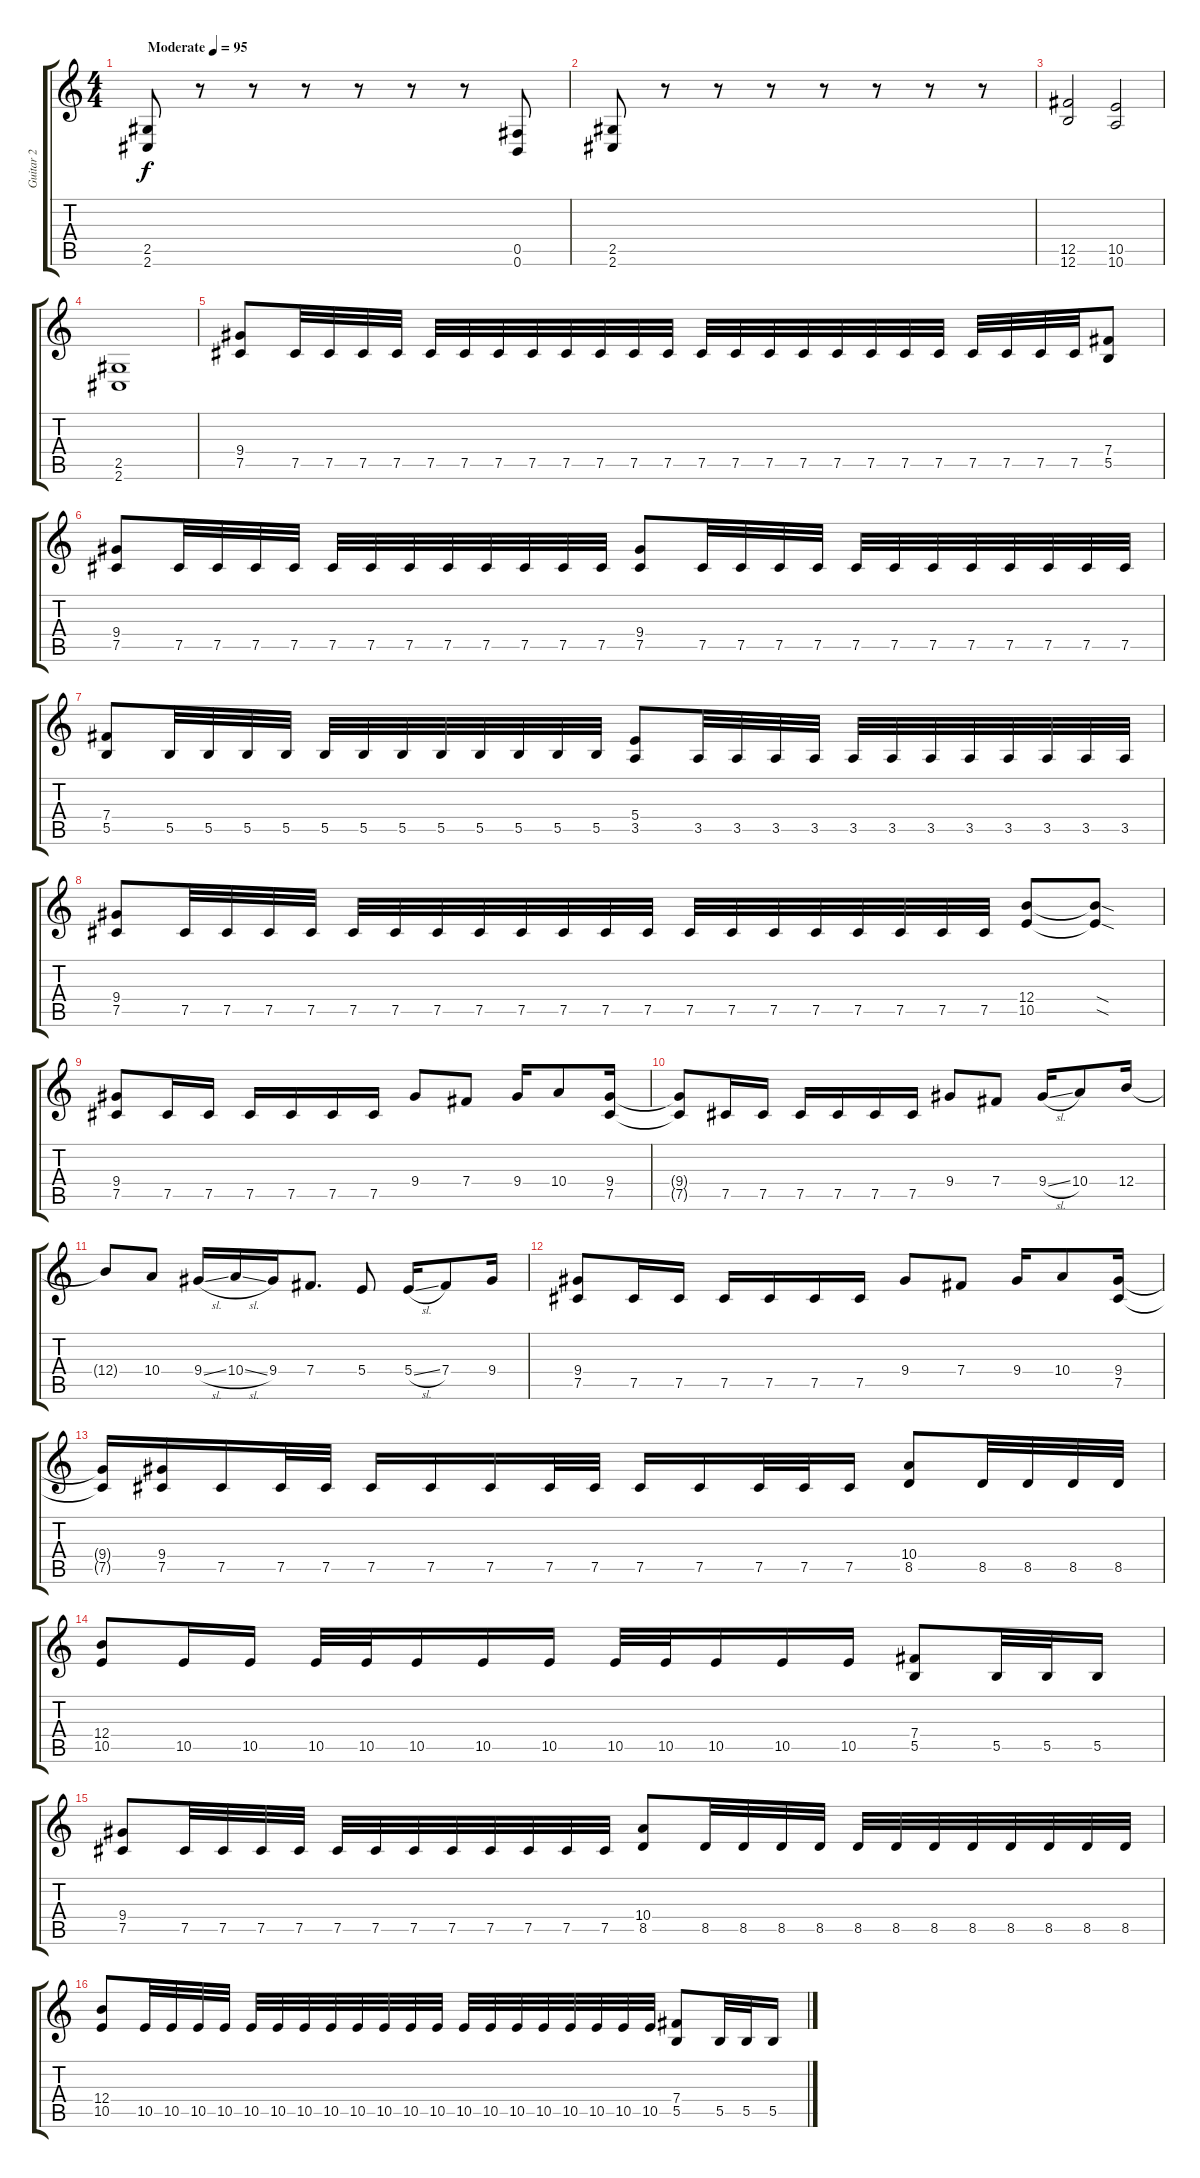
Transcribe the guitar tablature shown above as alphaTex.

\track ("Guitar 2" "Guitar 2") {instrument distortionguitar}
\staff {score tabs}
\tuning (Db4 Ab3 E3 B2 Gb2 B1) {hide}
\ts (4 4)
\tempo (95 "Moderate")
\clef g2
\ks c
(2.5 2.6).8{dy f instrument distortionguitar} r.8 r.8 r.8 r.8 r.8 r.8 (0.5 0.6).8 |
(2.5 2.6).8 r.8 r.8 r.8 r.8 r.8 r.8 r.8 |
(12.5 12.6).2 (10.5 10.6).2 |
(2.5 2.6).1 |
(9.4 7.5).8 7.5.32 7.5.32 7.5.32 7.5.32 7.5.32 7.5.32 7.5.32 7.5.32 7.5.32 7.5.32 7.5.32 7.5.32 7.5.32 7.5.32 7.5.32 7.5.32 7.5.32 7.5.32 7.5.32 7.5.32 7.5.32 7.5.32 7.5.32 7.5.32 (7.4 5.5).8 |
(9.4 7.5).8 7.5.32 7.5.32 7.5.32 7.5.32 7.5.32 7.5.32 7.5.32 7.5.32 7.5.32 7.5.32 7.5.32 7.5.32 (9.4 7.5).8 7.5.32 7.5.32 7.5.32 7.5.32 7.5.32 7.5.32 7.5.32 7.5.32 7.5.32 7.5.32 7.5.32 7.5.32 |
(7.4 5.5).8 5.5.32 5.5.32 5.5.32 5.5.32 5.5.32 5.5.32 5.5.32 5.5.32 5.5.32 5.5.32 5.5.32 5.5.32 (5.4 3.5).8 3.5.32 3.5.32 3.5.32 3.5.32 3.5.32 3.5.32 3.5.32 3.5.32 3.5.32 3.5.32 3.5.32 3.5.32 |
(9.4 7.5).8 7.5.32 7.5.32 7.5.32 7.5.32 7.5.32 7.5.32 7.5.32 7.5.32 7.5.32 7.5.32 7.5.32 7.5.32 7.5.32 7.5.32 7.5.32 7.5.32 7.5.32 7.5.32 7.5.32 7.5.32 (12.4 10.5).8 (12.4{sod t} 10.5{sod t}).8 |
(9.4 7.5).8 7.5.16 7.5.16 7.5.16 7.5.16 7.5.16 7.5.16 9.4.8 7.4.8 9.4.16 10.4.8 (9.4 7.5).16 |
(9.4{t} 7.5{t}).8 7.5.16 7.5.16 7.5.16 7.5.16 7.5.16 7.5.16 9.4.8 7.4.8 9.4{sl}.16 10.4.8 12.4.16 |
12.4{t}.8 10.4.8 9.4{sl}.16 10.4{sl}.16 9.4.16 7.4.8{d} 5.4.8 5.4{sl}.16 7.4.8 9.4.16 |
(9.4 7.5).8 7.5.16 7.5.16 7.5.16 7.5.16 7.5.16 7.5.16 9.4.8 7.4.8 9.4.16 10.4.8 (9.4 7.5).16 |
(9.4{t} 7.5{t}).16 (9.4 7.5).16 7.5.16 7.5.32 7.5.32 7.5.16 7.5.16 7.5.16 7.5.32 7.5.32 7.5.16 7.5.16 7.5.32 7.5.32 7.5.16 (10.4 8.5).8 8.5.32 8.5.32 8.5.32 8.5.32 |
(12.4 10.5).8 10.5.16 10.5.16 10.5.32 10.5.32 10.5.16 10.5.16 10.5.16 10.5.32 10.5.32 10.5.16 10.5.16 10.5.16 (7.4 5.5).8 5.5.32 5.5.32 5.5.16 |
(9.4 7.5).8 7.5.32 7.5.32 7.5.32 7.5.32 7.5.32 7.5.32 7.5.32 7.5.32 7.5.32 7.5.32 7.5.32 7.5.32 (10.4 8.5).8 8.5.32 8.5.32 8.5.32 8.5.32 8.5.32 8.5.32 8.5.32 8.5.32 8.5.32 8.5.32 8.5.32 8.5.32 |
(12.4 10.5).8 10.5.32 10.5.32 10.5.32 10.5.32 10.5.32 10.5.32 10.5.32 10.5.32 10.5.32 10.5.32 10.5.32 10.5.32 10.5.32 10.5.32 10.5.32 10.5.32 10.5.32 10.5.32 10.5.32 10.5.32 (7.4 5.5).8 5.5.32 5.5.32 5.5.16
